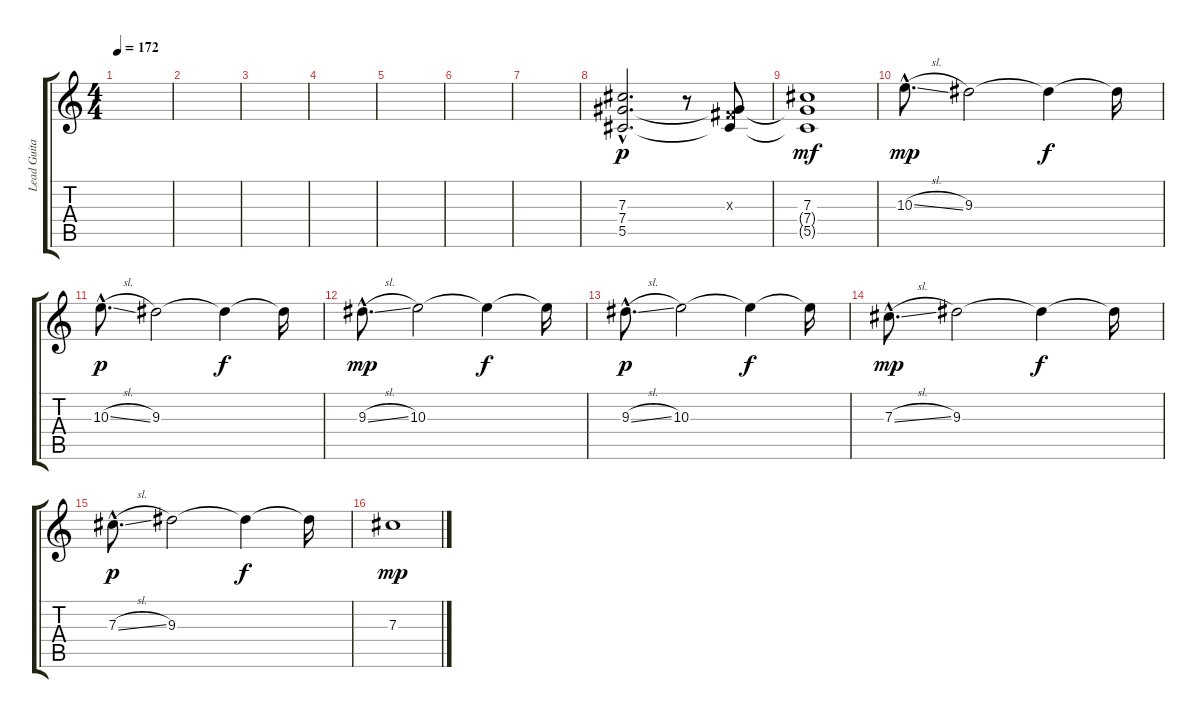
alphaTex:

\track ("Lead Guitar" "Lead Guita") {instrument distortionguitar}
\staff {score tabs}
\tuning (Eb4 Bb3 Gb3 Db3 Ab2 Eb2) {hide}
\ts (4 4)
\tempo 172
\clef g2
\ks c
|
|
|
|
|
|
|
(7.3{hac} 7.4{hac} 5.5{hac}).2{d dy p volume 12 instrument electricguitarjazz} r.8 (0.3{x} 7.4{t} 5.5{t}).8 |
(7.3 7.4{t} 5.5{t}).1{dy mf} |
10.3{sl hac}.8{d dy mp} 9.3.2 9.3{t}.4{dy f} 9.3{t}.16 |
10.3{sl hac}.8{d dy p} 9.3.2 9.3{t}.4{dy f} 9.3{t}.16 |
9.3{sl hac}.8{d dy mp} 10.3.2 10.3{t}.4{dy f} 10.3{t}.16 |
9.3{sl hac}.8{d dy p} 10.3.2 10.3{t}.4{dy f} 10.3{t}.16 |
7.3{sl hac}.8{d dy mp} 9.3.2 9.3{t}.4{dy f} 9.3{t}.16 |
7.3{sl hac}.8{d dy p} 9.3.2 9.3{t}.4{dy f} 9.3{t}.16 |
7.3.1{dy mp}
